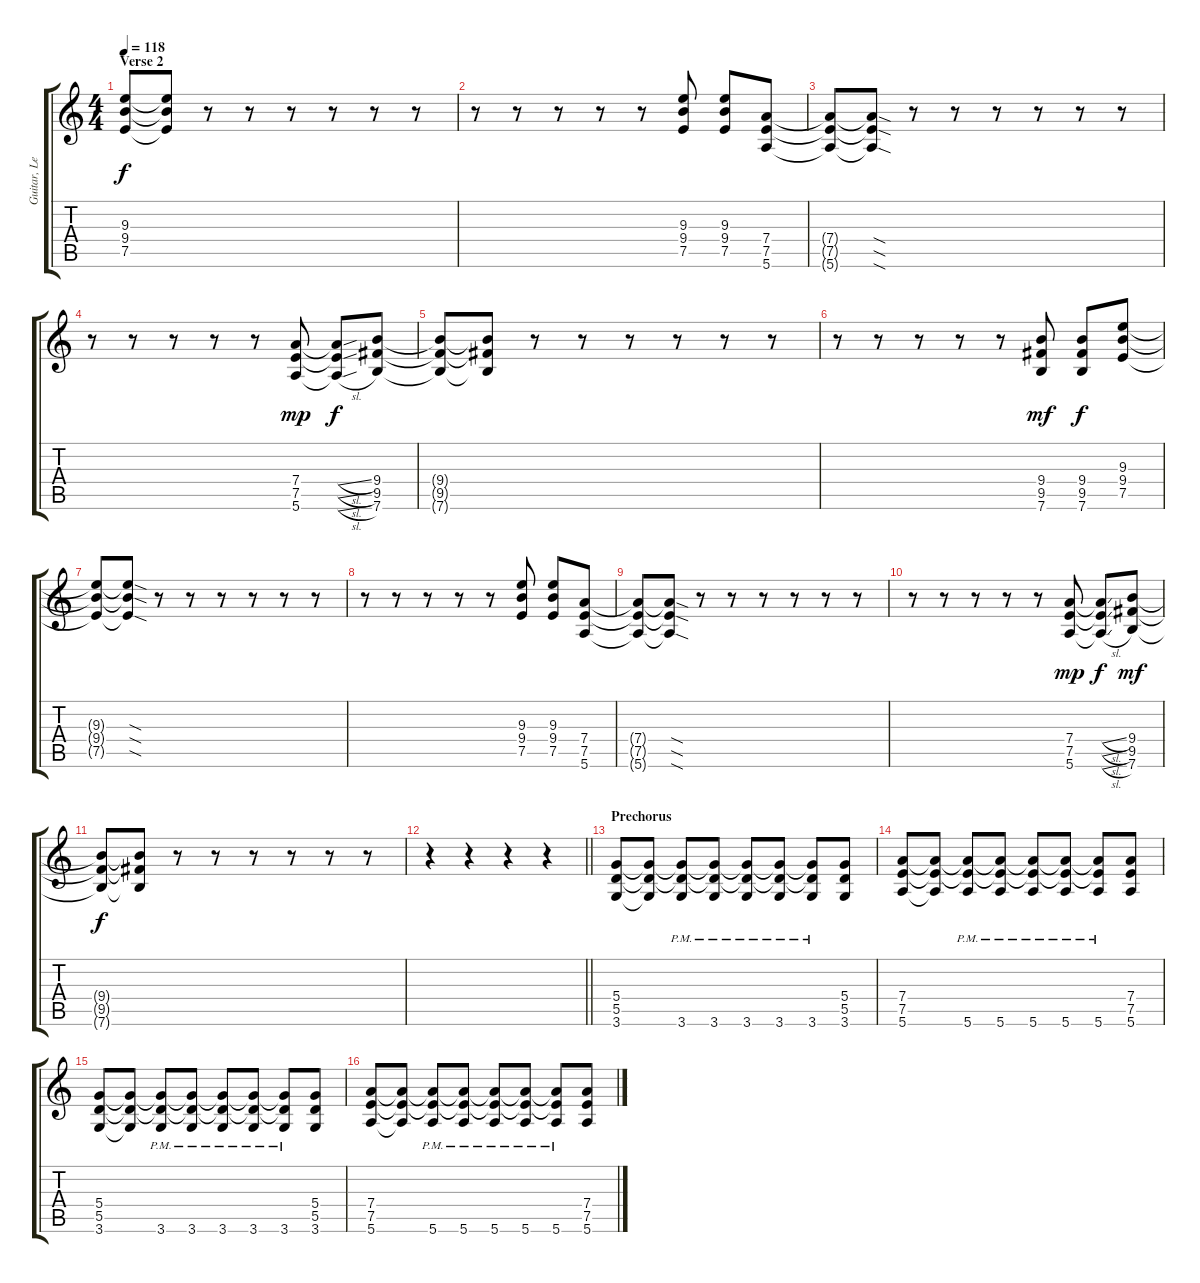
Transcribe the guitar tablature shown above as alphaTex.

\track ("Guitar, Lead" "Guitar, Le") {instrument distortionguitar}
\staff {score tabs}
\tuning (E4 B3 G3 D3 A2 E2) {hide}
\ts (4 4)
\section ("" "Verse 2")
\tempo 118
\clef g2
\ks c
(9.3{t} 9.4{t} 7.5{t}).8{dy f} (9.3{t} 9.4{t} 7.5{t}).8 r.8 r.8 r.8 r.8 r.8 r.8 |
r.8 r.8 r.8 r.8 r.8 (9.3 9.4 7.5).8 (9.3 9.4 7.5).8 (7.4 7.5 5.6).8 |
(7.4{t} 7.5{t} 5.6{t}).8 (7.4{sod t} 7.5{sod t} 5.6{sod t}).8 r.8 r.8 r.8 r.8 r.8 r.8 |
r.8 r.8 r.8 r.8 r.8 (7.4 7.5 5.6).8{dy mp} (7.4{sl t} 7.5{sl t} 5.6{sl t}).8{dy f} (9.4 9.5 7.6).8 |
(9.4{t} 9.5{t} 7.6{t}).8 (9.4{t} 9.5{t} 7.6{t}).8 r.8 r.8 r.8 r.8 r.8 r.8 |
r.8 r.8 r.8 r.8 r.8 (9.4 9.5 7.6).8{dy mf} (9.4 9.5 7.6).8{dy f} (9.3 9.4 7.5).8 |
(9.3{t} 9.4{t} 7.5{t}).8 (9.3{sod t} 9.4{sod t} 7.5{sod t}).8 r.8 r.8 r.8 r.8 r.8 r.8 |
r.8 r.8 r.8 r.8 r.8 (9.3 9.4 7.5).8 (9.3 9.4 7.5).8 (7.4 7.5 5.6).8 |
(7.4{t} 7.5{t} 5.6{t}).8 (7.4{sod t} 7.5{sod t} 5.6{sod t}).8 r.8 r.8 r.8 r.8 r.8 r.8 |
r.8 r.8 r.8 r.8 r.8 (7.4 7.5 5.6).8{dy mp} (7.4{sl t} 7.5{sl t} 5.6{sl t}).8{dy f} (9.4 9.5 7.6).8{dy mf} |
(9.4{t} 9.5{t} 7.6{t}).8{dy f} (9.4{t} 9.5{t} 7.6{t}).8 r.8 r.8 r.8 r.8 r.8 r.8 |
\barLineRight lightlight
r.4 r.4 r.4 r.4 |
\section ("" "Prechorus")
(5.4 5.5 3.6).8 (5.4{t} 5.5{t} 3.6{t}).8 (5.4{t} 5.5{t} 3.6{pm}).8 (5.4{t} 5.5{t} 3.6{pm}).8 (5.4{t} 5.5{t} 3.6{pm}).8 (5.4{t} 5.5{t} 3.6{pm}).8 (5.4{t} 5.5{t} 3.6{pm}).8 (5.4 5.5 3.6).8 |
(7.4 7.5 5.6).8 (7.4{t} 7.5{t} 5.6{t}).8 (7.4{t} 7.5{t} 5.6{pm}).8 (7.4{t} 7.5{t} 5.6{pm}).8 (7.4{t} 7.5{t} 5.6{pm}).8 (7.4{t} 7.5{t} 5.6{pm}).8 (7.4{t} 7.5{t} 5.6{pm}).8 (7.4 7.5 5.6).8 |
(5.4 5.5 3.6).8 (5.4{t} 5.5{t} 3.6{t}).8 (5.4{t} 5.5{t} 3.6{pm}).8 (5.4{t} 5.5{t} 3.6{pm}).8 (5.4{t} 5.5{t} 3.6{pm}).8 (5.4{t} 5.5{t} 3.6{pm}).8 (5.4{t} 5.5{t} 3.6{pm}).8 (5.4 5.5 3.6).8 |
(7.4 7.5 5.6).8 (7.4{t} 7.5{t} 5.6{t}).8 (7.4{t} 7.5{t} 5.6{pm}).8 (7.4{t} 7.5{t} 5.6{pm}).8 (7.4{t} 7.5{t} 5.6{pm}).8 (7.4{t} 7.5{t} 5.6{pm}).8 (7.4{t} 7.5{t} 5.6{pm}).8 (7.4 7.5 5.6).8
